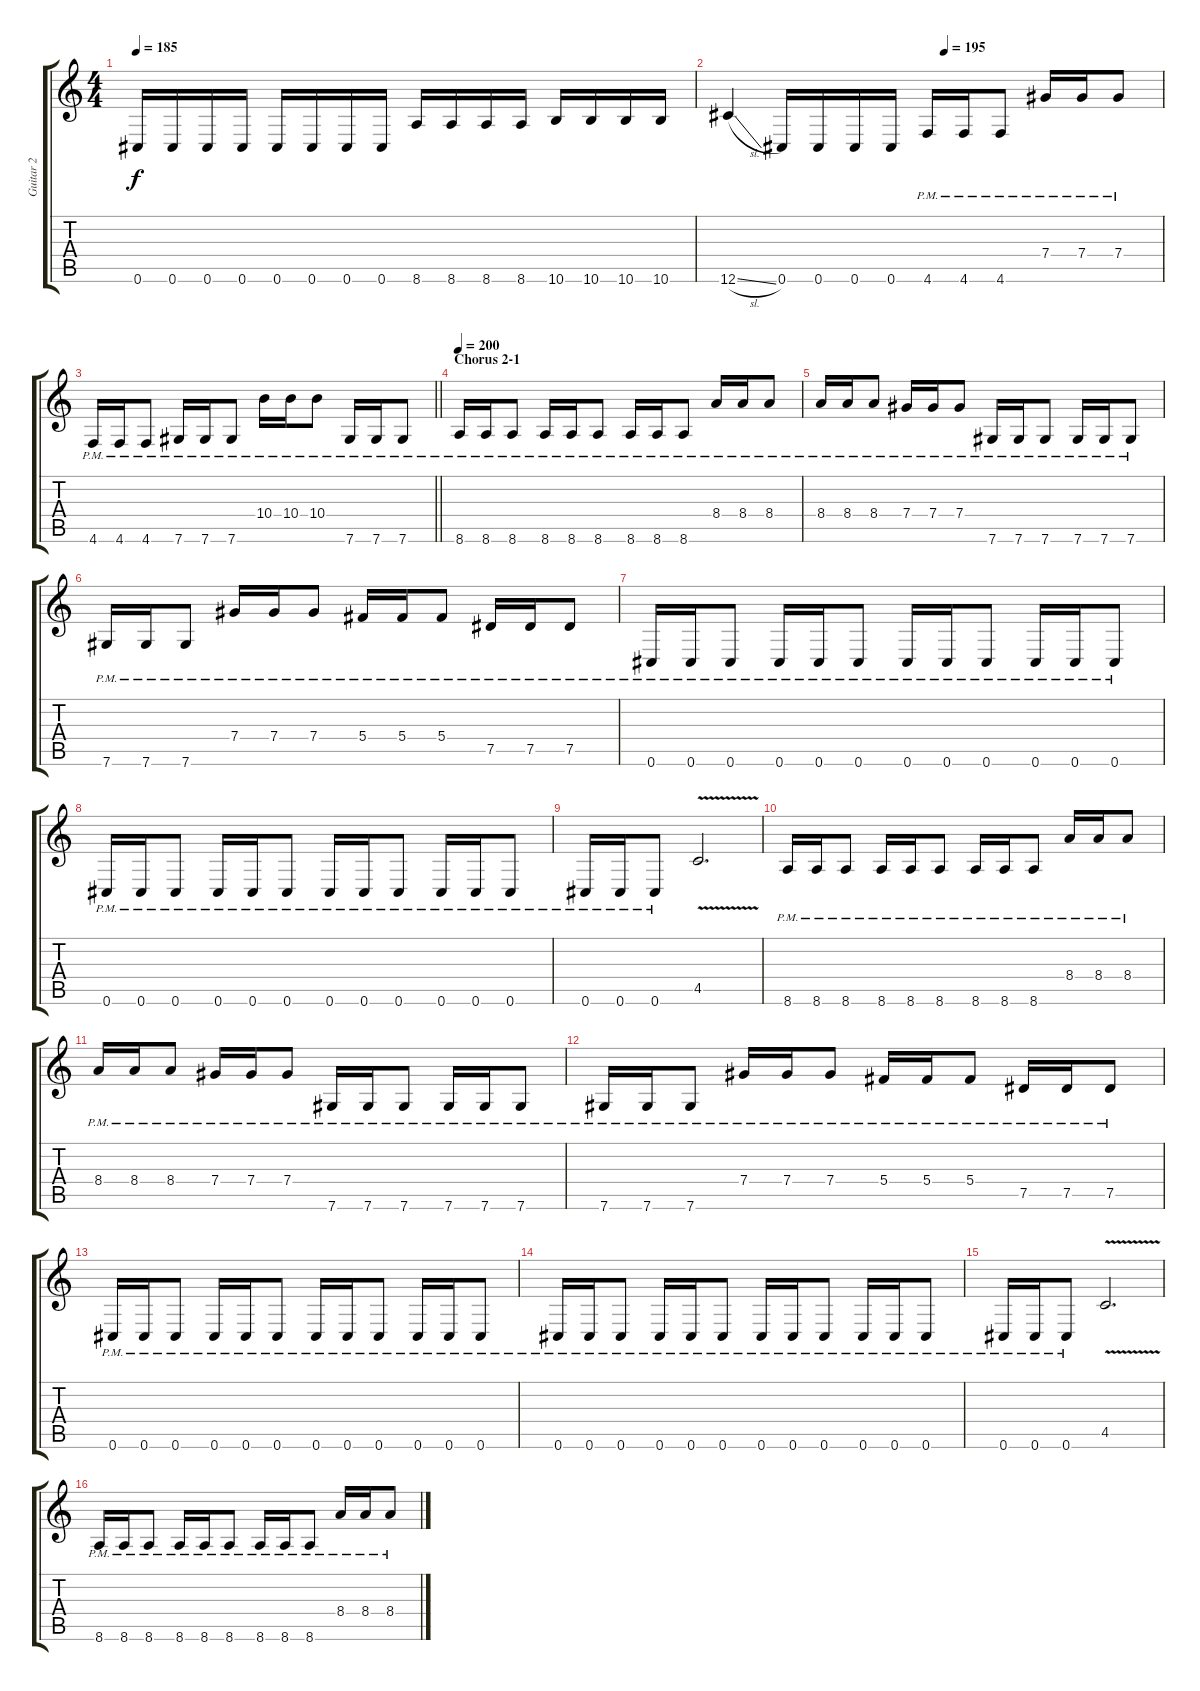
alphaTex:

\track ("Guitar 2" "Guitar 2") {instrument distortionguitar}
\staff {score tabs}
\tuning (Eb4 Bb3 Gb3 Db3 Ab2 Db2) {hide}
\ts (4 4)
\tempo 185
\clef g2
\ks c
0.6.16{dy f} 0.6.16 0.6.16 0.6.16 0.6.16 0.6.16 0.6.16 0.6.16 8.6.16 8.6.16 8.6.16 8.6.16 10.6.16 10.6.16 10.6.16 10.6.16 |
\tempo (195 0.5)
12.6{sl}.4 0.6.16 0.6.16 0.6.16 0.6.16 4.6{pm}.16 4.6{pm}.16 4.6{pm}.8 7.4{pm}.16 7.4{pm}.16 7.4{pm}.8 |
\barLineRight lightlight
4.6{pm}.16 4.6{pm}.16 4.6{pm}.8 7.6{pm}.16 7.6{pm}.16 7.6{pm}.8 10.4{pm}.16 10.4{pm}.16 10.4{pm}.8 7.6{pm}.16 7.6{pm}.16 7.6{pm}.8 |
\section ("" "Chorus 2-1")
\tempo 200
8.6{pm}.16 8.6{pm}.16 8.6{pm}.8 8.6{pm}.16 8.6{pm}.16 8.6{pm}.8 8.6{pm}.16 8.6{pm}.16 8.6{pm}.8 8.4{pm}.16 8.4{pm}.16 8.4{pm}.8 |
8.4{pm}.16 8.4{pm}.16 8.4{pm}.8 7.4{pm}.16 7.4{pm}.16 7.4{pm}.8 7.6{pm}.16 7.6{pm}.16 7.6{pm}.8 7.6{pm}.16 7.6{pm}.16 7.6{pm}.8 |
7.6{pm}.16 7.6{pm}.16 7.6{pm}.8 7.4{pm}.16 7.4{pm}.16 7.4{pm}.8 5.4{pm}.16 5.4{pm}.16 5.4{pm}.8 7.5{pm}.16 7.5{pm}.16 7.5{pm}.8 |
0.6{pm}.16 0.6{pm}.16 0.6{pm}.8 0.6{pm}.16 0.6{pm}.16 0.6{pm}.8 0.6{pm}.16 0.6{pm}.16 0.6{pm}.8 0.6{pm}.16 0.6{pm}.16 0.6{pm}.8 |
0.6{pm}.16 0.6{pm}.16 0.6{pm}.8 0.6{pm}.16 0.6{pm}.16 0.6{pm}.8 0.6{pm}.16 0.6{pm}.16 0.6{pm}.8 0.6{pm}.16 0.6{pm}.16 0.6{pm}.8 |
0.6{pm}.16 0.6{pm}.16 0.6{pm}.8 4.5{v}.2{d} |
8.6{pm}.16 8.6{pm}.16 8.6{pm}.8 8.6{pm}.16 8.6{pm}.16 8.6{pm}.8 8.6{pm}.16 8.6{pm}.16 8.6{pm}.8 8.4{pm}.16 8.4{pm}.16 8.4{pm}.8 |
8.4{pm}.16 8.4{pm}.16 8.4{pm}.8 7.4{pm}.16 7.4{pm}.16 7.4{pm}.8 7.6{pm}.16 7.6{pm}.16 7.6{pm}.8 7.6{pm}.16 7.6{pm}.16 7.6{pm}.8 |
7.6{pm}.16 7.6{pm}.16 7.6{pm}.8 7.4{pm}.16 7.4{pm}.16 7.4{pm}.8 5.4{pm}.16 5.4{pm}.16 5.4{pm}.8 7.5{pm}.16 7.5{pm}.16 7.5{pm}.8 |
0.6{pm}.16 0.6{pm}.16 0.6{pm}.8 0.6{pm}.16 0.6{pm}.16 0.6{pm}.8 0.6{pm}.16 0.6{pm}.16 0.6{pm}.8 0.6{pm}.16 0.6{pm}.16 0.6{pm}.8 |
0.6{pm}.16 0.6{pm}.16 0.6{pm}.8 0.6{pm}.16 0.6{pm}.16 0.6{pm}.8 0.6{pm}.16 0.6{pm}.16 0.6{pm}.8 0.6{pm}.16 0.6{pm}.16 0.6{pm}.8 |
0.6{pm}.16 0.6{pm}.16 0.6{pm}.8 4.5{v}.2{d} |
8.6{pm}.16 8.6{pm}.16 8.6{pm}.8 8.6{pm}.16 8.6{pm}.16 8.6{pm}.8 8.6{pm}.16 8.6{pm}.16 8.6{pm}.8 8.4{pm}.16 8.4{pm}.16 8.4{pm}.8
